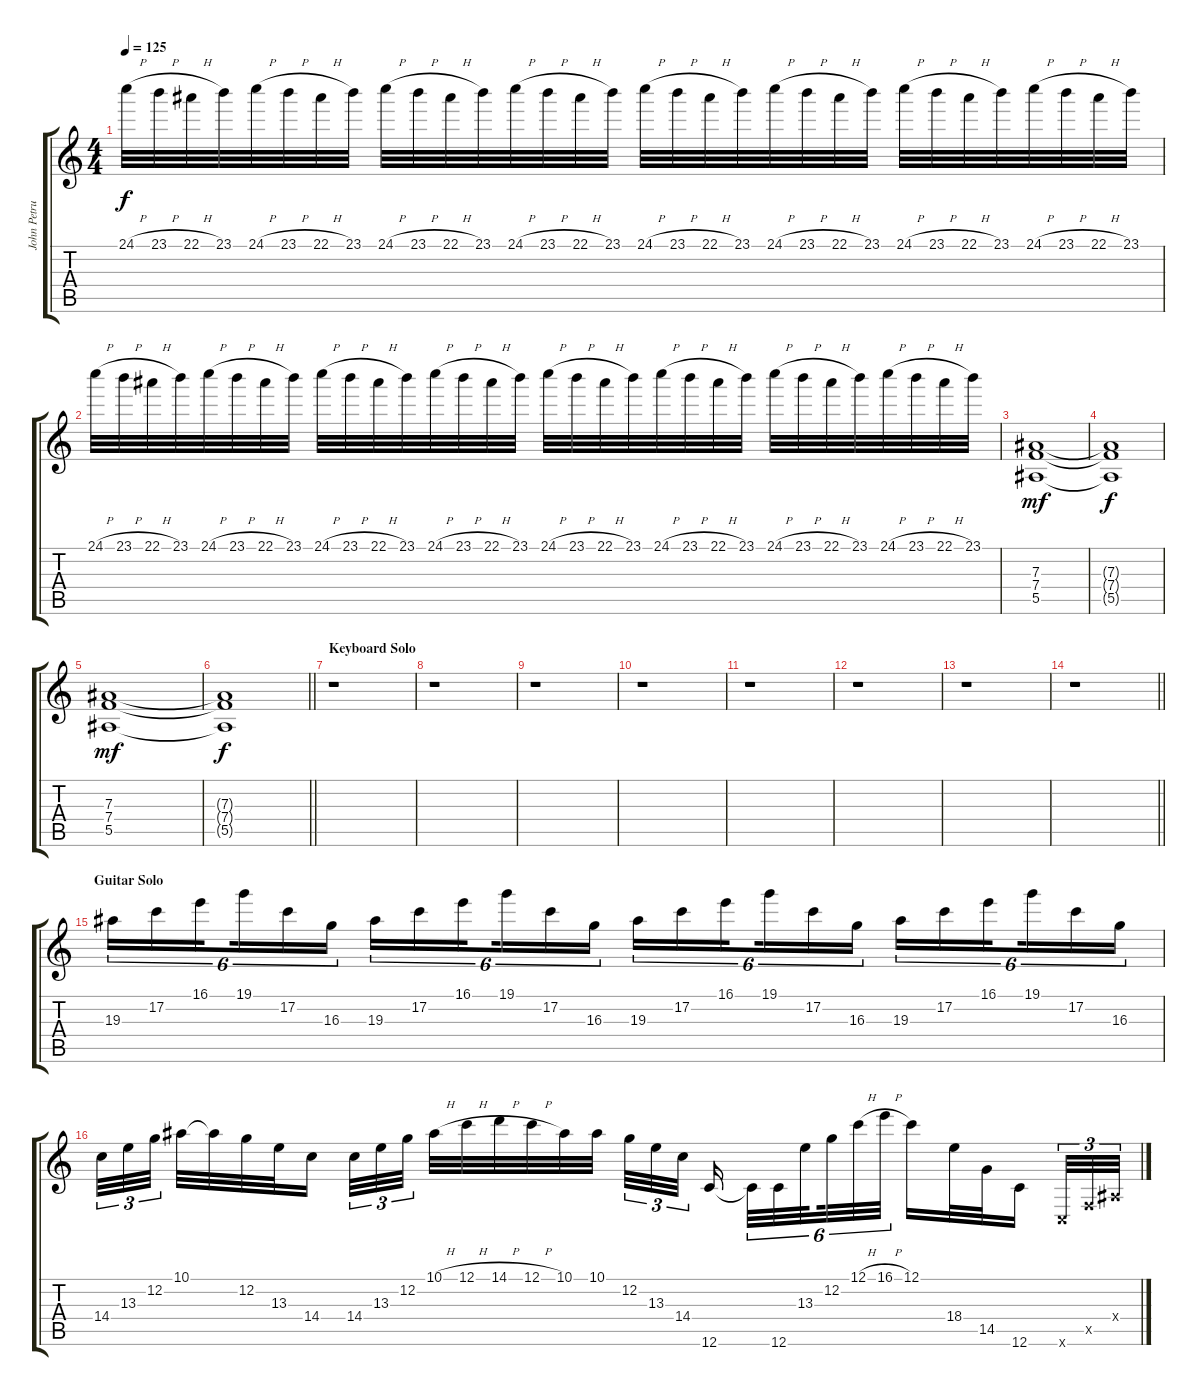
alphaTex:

\track ("John Petrucci" "John Petru") {instrument distortionguitar}
\staff {score tabs}
\tuning (C4 G3 Eb3 Bb2 F2 C2) {hide}
\ts (4 4)
\tempo 125
\clef g2
\ks c
24.1{h}.32{dy f} 23.1{h}.32 22.1{h}.32 23.1.32 24.1{h}.32 23.1{h}.32 22.1{h}.32 23.1.32 24.1{h}.32 23.1{h}.32 22.1{h}.32 23.1.32 24.1{h}.32 23.1{h}.32 22.1{h}.32 23.1.32 24.1{h}.32 23.1{h}.32 22.1{h}.32 23.1.32 24.1{h}.32 23.1{h}.32 22.1{h}.32 23.1.32 24.1{h}.32 23.1{h}.32 22.1{h}.32 23.1.32 24.1{h}.32 23.1{h}.32 22.1{h}.32 23.1.32 |
24.1{h}.32 23.1{h}.32 22.1{h}.32 23.1.32 24.1{h}.32 23.1{h}.32 22.1{h}.32 23.1.32 24.1{h}.32 23.1{h}.32 22.1{h}.32 23.1.32 24.1{h}.32 23.1{h}.32 22.1{h}.32 23.1.32 24.1{h}.32 23.1{h}.32 22.1{h}.32 23.1.32 24.1{h}.32 23.1{h}.32 22.1{h}.32 23.1.32 24.1{h}.32 23.1{h}.32 22.1{h}.32 23.1.32 24.1{h}.32 23.1{h}.32 22.1{h}.32 23.1.32 |
(7.3 7.4 5.5).1{dy mf balance 8} |
(7.3{t} 7.4{t} 5.5{t}).1{dy f} |
(7.3 7.4 5.5).1{dy mf} |
\barLineRight lightlight
(7.3{t} 7.4{t} 5.5{t}).1{dy f} |
\section ("" "Keyboard Solo")
r.1 |
r.1 |
r.1 |
r.1 |
r.1 |
r.1 |
r.1 |
\barLineRight lightlight
r.1 |
\section ("" "Guitar Solo")
19.3.16{tu (6 4) balance 8} 17.2.16{tu (6 4)} 16.1.16{tu (6 4) beam splitsecondary} 19.1.16{tu (6 4)} 17.2.16{tu (6 4)} 16.3.16{tu (6 4)} 19.3.16{tu (6 4)} 17.2.16{tu (6 4)} 16.1.16{tu (6 4) beam splitsecondary} 19.1.16{tu (6 4)} 17.2.16{tu (6 4)} 16.3.16{tu (6 4)} 19.3.16{tu (6 4)} 17.2.16{tu (6 4)} 16.1.16{tu (6 4) beam splitsecondary} 19.1.16{tu (6 4)} 17.2.16{tu (6 4)} 16.3.16{tu (6 4)} 19.3.16{tu (6 4)} 17.2.16{tu (6 4)} 16.1.16{tu (6 4) beam splitsecondary} 19.1.16{tu (6 4)} 17.2.16{tu (6 4)} 16.3.16{tu (6 4)} |
14.4.32{tu (3 2)} 13.3.32{tu (3 2)} 12.2.32{tu (3 2) beam splitsecondary} 10.1.32 10.1{t}.32 12.2.32 13.3.32 14.4.16 14.4.32{tu (3 2)} 13.3.32{tu (3 2)} 12.2.32{tu (3 2) beam splitsecondary} 10.1{h}.32 12.1{h}.32 14.1{h}.32 12.1{h}.32 10.1.32 10.1.32 12.2.32{tu (3 2)} 13.3.32{tu (3 2)} 14.4.32{tu (3 2) beam splitsecondary} 12.6.16{beam splitsecondary} 12.6{t}.32{tu (6 4)} 12.6.32{tu (6 4)} 13.3.32{tu (6 4) beam splitsecondary} 12.2.32{tu (6 4)} 12.1{h}.32{tu (6 4)} 16.1{h}.32{tu (6 4)} 12.1.16 18.4.32 14.5.32 12.6.16{beam splitsecondary} 0.6{x}.32{tu (3 2)} 0.5{x}.32{tu (3 2)} 0.4{x}.32{tu (3 2)}
